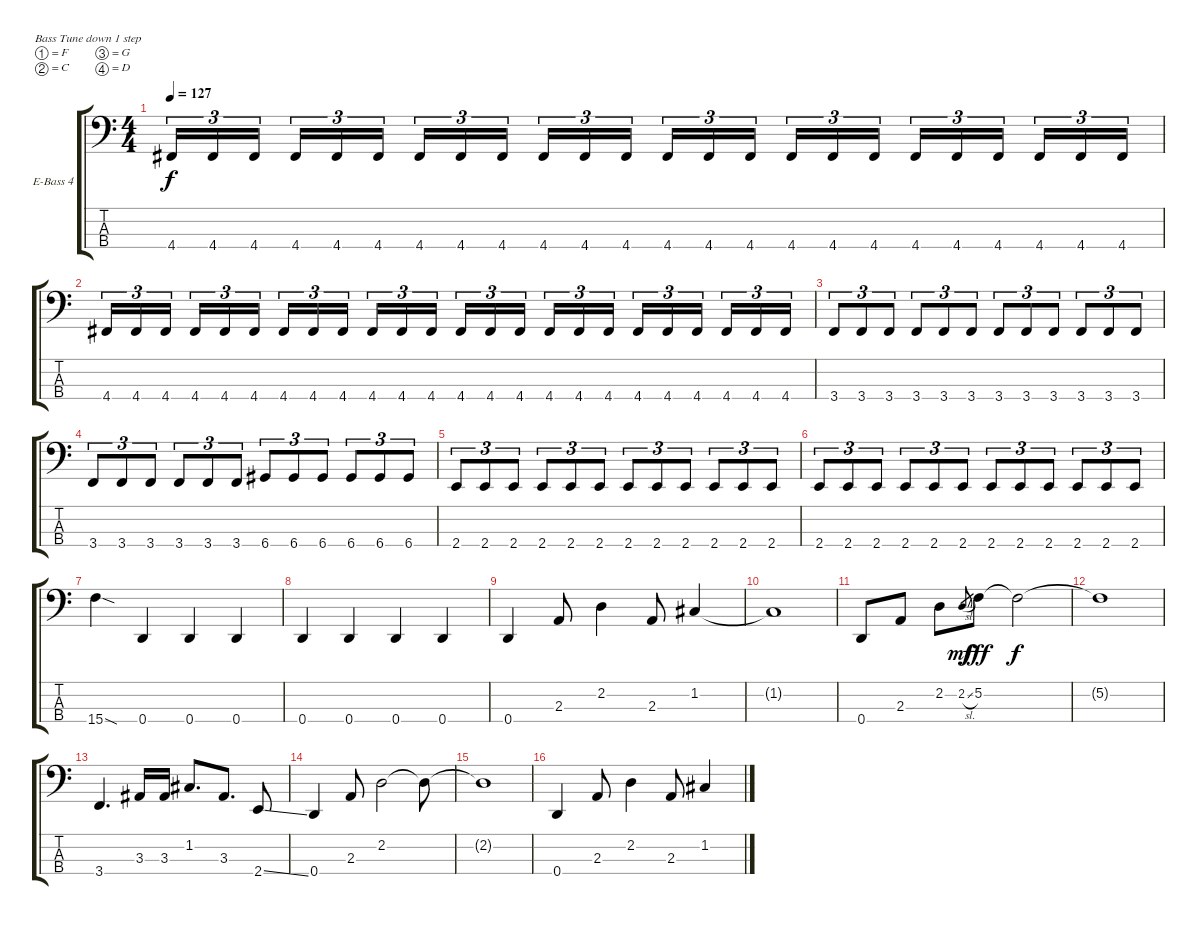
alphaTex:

\bracketExtendMode groupsimilarinstruments
\firstSystemTrackNameOrientation horizontal
\otherSystemsTrackNameOrientation horizontal
\track ("Bass (4 string)" "E-Bass 4") {instrument electricbassfinger}
\staff {score tabs}
\tuning (F2 C2 G1 D1)
\ts (4 4)
\tempo 127
\clef f4
\scale
0.333333
\ks c
4.4.16{tu (3 2) dy f} 4.4.16{tu (3 2)} 4.4.16{tu (3 2)} 4.4.16{tu (3 2)} 4.4.16{tu (3 2)} 4.4.16{tu (3 2)} 4.4.16{tu (3 2)} 4.4.16{tu (3 2)} 4.4.16{tu (3 2)} 4.4.16{tu (3 2)} 4.4.16{tu (3 2)} 4.4.16{tu (3 2)} 4.4.16{tu (3 2)} 4.4.16{tu (3 2)} 4.4.16{tu (3 2)} 4.4.16{tu (3 2)} 4.4.16{tu (3 2)} 4.4.16{tu (3 2)} 4.4.16{tu (3 2)} 4.4.16{tu (3 2)} 4.4.16{tu (3 2)} 4.4.16{tu (3 2)} 4.4.16{tu (3 2)} 4.4.16{tu (3 2)} |
\scale
0.333333 4.4.16{tu (3 2)} 4.4.16{tu (3 2)} 4.4.16{tu (3 2)} 4.4.16{tu (3 2)} 4.4.16{tu (3 2)} 4.4.16{tu (3 2)} 4.4.16{tu (3 2)} 4.4.16{tu (3 2)} 4.4.16{tu (3 2)} 4.4.16{tu (3 2)} 4.4.16{tu (3 2)} 4.4.16{tu (3 2)} 4.4.16{tu (3 2)} 4.4.16{tu (3 2)} 4.4.16{tu (3 2)} 4.4.16{tu (3 2)} 4.4.16{tu (3 2)} 4.4.16{tu (3 2)} 4.4.16{tu (3 2)} 4.4.16{tu (3 2)} 4.4.16{tu (3 2)} 4.4.16{tu (3 2)} 4.4.16{tu (3 2)} 4.4.16{tu (3 2)} |
\scale
0.333333 3.4.8{tu (3 2)} 3.4.8{tu (3 2)} 3.4.8{tu (3 2)} 3.4.8{tu (3 2)} 3.4.8{tu (3 2)} 3.4.8{tu (3 2)} 3.4.8{tu (3 2)} 3.4.8{tu (3 2)} 3.4.8{tu (3 2)} 3.4.8{tu (3 2)} 3.4.8{tu (3 2)} 3.4.8{tu (3 2)} |
\scale
0.333333 3.4.8{tu (3 2)} 3.4.8{tu (3 2)} 3.4.8{tu (3 2)} 3.4.8{tu (3 2)} 3.4.8{tu (3 2)} 3.4.8{tu (3 2)} 6.4.8{tu (3 2)} 6.4.8{tu (3 2)} 6.4.8{tu (3 2)} 6.4.8{tu (3 2)} 6.4.8{tu (3 2)} 6.4.8{tu (3 2)} |
\scale
0.333333 2.4.8{tu (3 2)} 2.4.8{tu (3 2)} 2.4.8{tu (3 2)} 2.4.8{tu (3 2)} 2.4.8{tu (3 2)} 2.4.8{tu (3 2)} 2.4.8{tu (3 2)} 2.4.8{tu (3 2)} 2.4.8{tu (3 2)} 2.4.8{tu (3 2)} 2.4.8{tu (3 2)} 2.4.8{tu (3 2)} |
\scale
0.333333 2.4.8{tu (3 2)} 2.4.8{tu (3 2)} 2.4.8{tu (3 2)} 2.4.8{tu (3 2)} 2.4.8{tu (3 2)} 2.4.8{tu (3 2)} 2.4.8{tu (3 2)} 2.4.8{tu (3 2)} 2.4.8{tu (3 2)} 2.4.8{tu (3 2)} 2.4.8{tu (3 2)} 2.4.8{tu (3 2)} |
\scale
0.333333 15.4{sod}.4 0.4.4 0.4.4 0.4.4 |
\scale
0.333333 0.4.4 0.4.4 0.4.4 0.4.4 |
\scale
0.333333 0.4.4 2.3.8 2.2.4 2.3.8 1.2.4 |
\scale
0.333333 1.2{t}.1 |
\scale
0.333333 0.4.8 2.3.8 2.2.8 2.2{sl}.8{gr dy mf} 5.2.8{dy fff} 5.2{t}.2{dy f} |
\scale
0.333333 5.2{t}.1 |
\scale
0.333333 3.4.4{d} 3.3.16 3.3.16 1.2.8{d} 3.3.8{d} 2.4{ss}.8 |
\scale
0.333333 0.4.4 2.3.8 2.2.2 2.2{t}.8 |
\scale
0.333333 2.2{t}.1 |
\scale
0.333333 0.4.4 2.3.8 2.2.4 2.3.8 1.2.4
